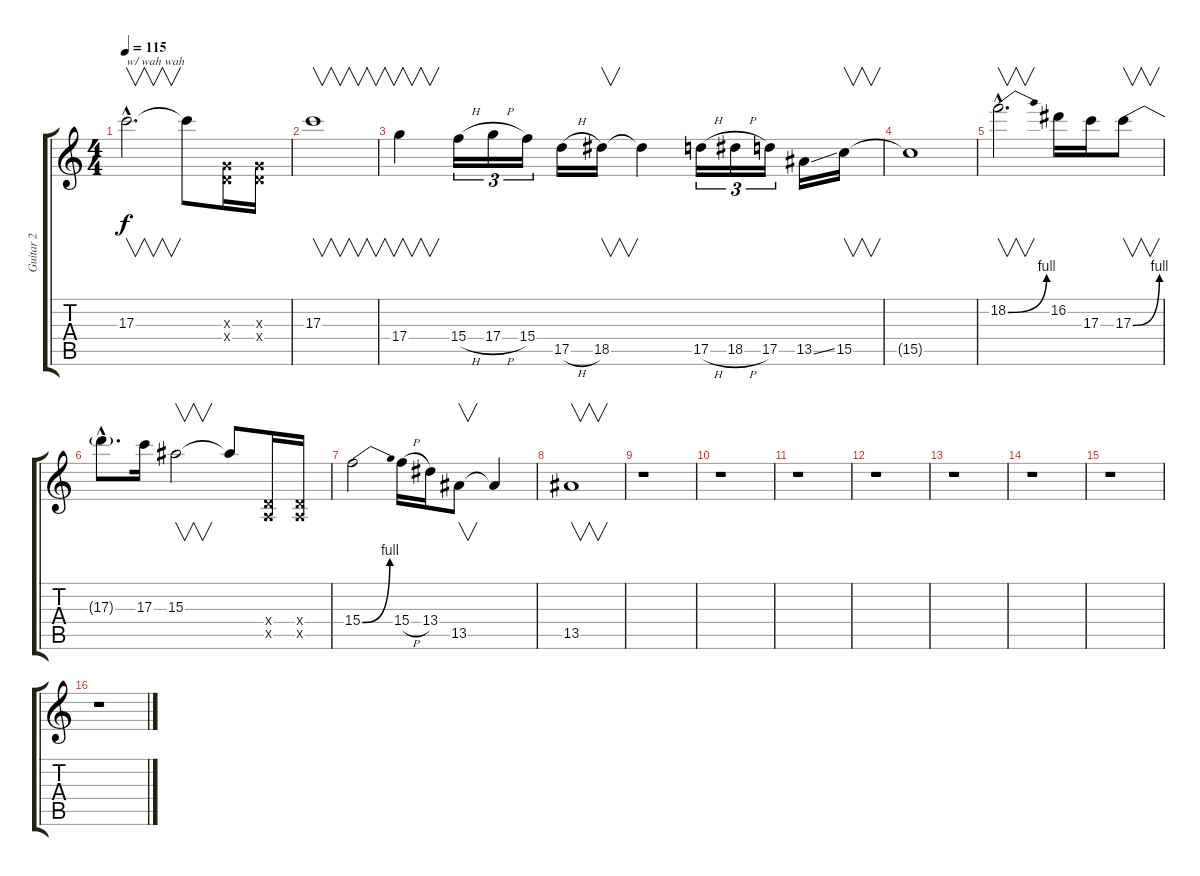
\track ("Guitar 2" "Guitar 2") {instrument overdrivenguitar}
\staff {score tabs}
\tuning (E4 B3 G3 D3 A2 E2) {hide}
\ts (4 4)
\tempo 115
\clef g2
\ks c
17.3{hac}.2{v d txt "w/ wah wah" dy f volume 16} 17.3{t}.8 (0.3{x} 0.4{x}).16 (0.3{x} 0.4{x}).16 |
17.3.1{v} |
17.4.4{v} 15.4{h}.16{tu (3 2)} 17.4{h}.16{tu (3 2)} 15.4.16{tu (3 2)} 17.5{h}.16 18.5.16{v} 18.5{t}.4 17.5{h}.16{tu (3 2)} 18.5{h}.16{tu (3 2)} 17.5.16{tu (3 2)} 13.5{ss}.16 15.5.16{v} |
15.5{t}.1 |
18.2{be (bend 0 0 60 4) hac}.2{v d} 16.2.16 17.3.16 17.3{be (bend 0 0 60 4)}.8{v} |
17.3{hac t}.8{d} 17.3.16 15.3.2{v} 15.3{t}.8 (0.4{x} 0.5{x}).16 (0.4{x} 0.5{x}).16 |
15.4{be (bend 0 0 60 4)}.2 15.4{h}.16 13.4.16 13.5.8{v} 13.5{t}.4 |
13.5.1{v} |
r.1 |
r.1 |
r.1 |
r.1 |
r.1 |
r.1 |
r.1 |
r.1
